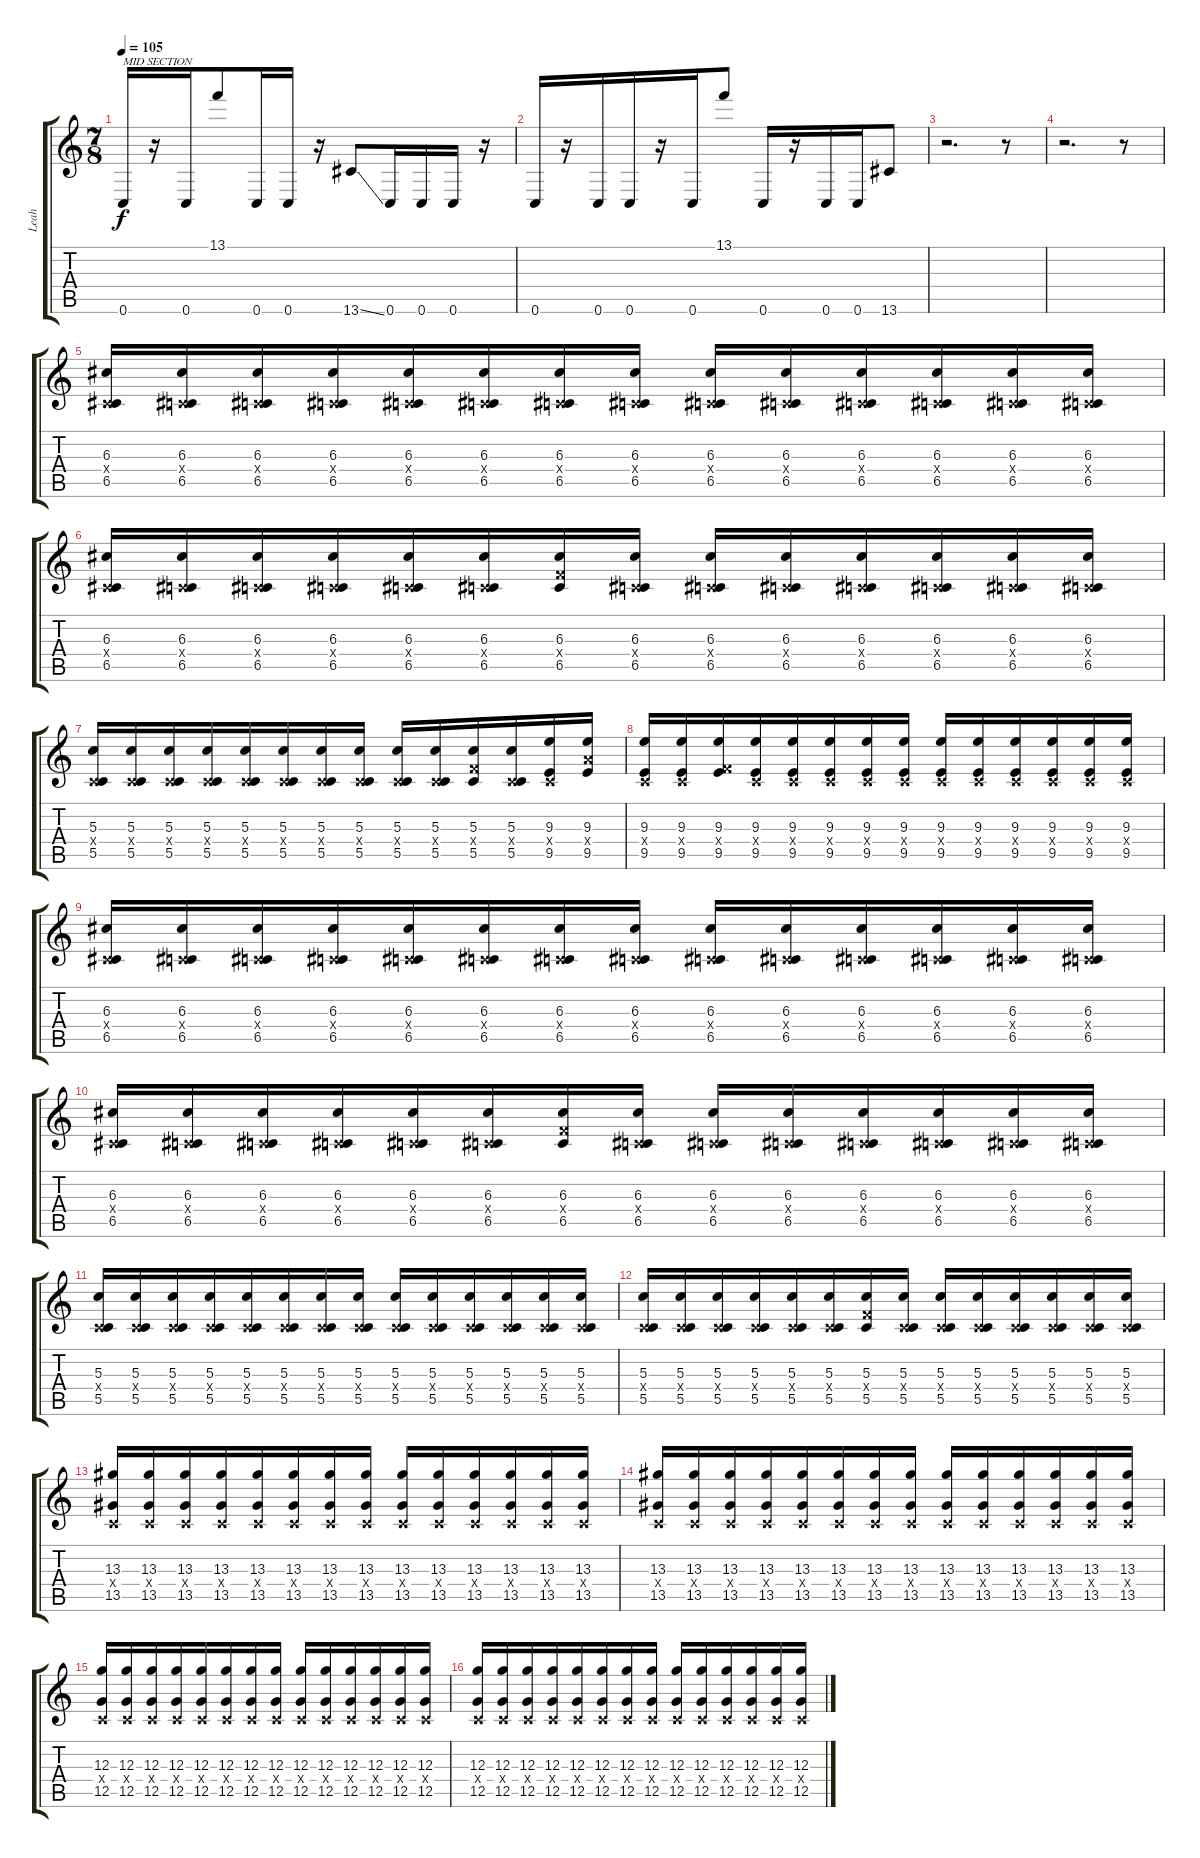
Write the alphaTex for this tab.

\track ("Leah" "Leah") {instrument acousticguitarsteel}
\staff {score tabs}
\tuning (E4 C4 G3 C3 G2 C2) {hide}
\ts (7 8)
\tempo 105
\clef g2
\ks c
0.6.16{txt "MID SECTION" dy f} r.16 0.6.16 13.1.8 0.6.16 0.6.16 r.16 13.6{ss}.8 0.6.16 0.6.16 0.6.16 r.16 |
0.6.16 r.16 0.6.16 0.6.16 r.16 0.6.16 13.1.8 0.6.16 r.16 0.6.16 0.6.16 13.6.8 |
r.2{d} r.8 |
r.2{d} r.8 |
(6.3 0.4{x} 6.5).16 (6.3 0.4{x} 6.5).16 (6.3 0.4{x} 6.5).16 (6.3 0.4{x} 6.5).16 (6.3 0.4{x} 6.5).16 (6.3 0.4{x} 6.5).16 (6.3 0.4{x} 6.5).16 (6.3 0.4{x} 6.5).16 (6.3 0.4{x} 6.5).16 (6.3 0.4{x} 6.5).16 (6.3 0.4{x} 6.5).16 (6.3 0.4{x} 6.5).16 (6.3 0.4{x} 6.5).16 (6.3 0.4{x} 6.5).16 |
(6.3 0.4{x} 6.5).16 (6.3 0.4{x} 6.5).16 (6.3 0.4{x} 6.5).16 (6.3 0.4{x} 6.5).16 (6.3 0.4{x} 6.5).16 (6.3 0.4{x} 6.5).16 (6.3 5.4{x} 6.5).16 (6.3 0.4{x} 6.5).16 (6.3 0.4{x} 6.5).16 (6.3 0.4{x} 6.5).16 (6.3 0.4{x} 6.5).16 (6.3 0.4{x} 6.5).16 (6.3 0.4{x} 6.5).16 (6.3 0.4{x} 6.5).16 |
(5.3 0.4{x} 5.5).16 (5.3 0.4{x} 5.5).16 (5.3 0.4{x} 5.5).16 (5.3 0.4{x} 5.5).16 (5.3 0.4{x} 5.5).16 (5.3 0.4{x} 5.5).16 (5.3 0.4{x} 5.5).16 (5.3 0.4{x} 5.5).16 (5.3 0.4{x} 5.5).16 (5.3 0.4{x} 5.5).16 (5.3 5.4{x} 5.5).16 (5.3 0.4{x} 5.5).16 (9.3 0.4{x} 9.5).16 (9.3 9.4{x} 9.5).16 |
(9.3 0.4{x} 9.5).16 (9.3 0.4{x} 9.5).16 (9.3 5.4{x} 9.5).16 (9.3 0.4{x} 9.5).16 (9.3 0.4{x} 9.5).16 (9.3 0.4{x} 9.5).16 (9.3 0.4{x} 9.5).16 (9.3 0.4{x} 9.5).16 (9.3 0.4{x} 9.5).16 (9.3 0.4{x} 9.5).16 (9.3 0.4{x} 9.5).16 (9.3 0.4{x} 9.5).16 (9.3 0.4{x} 9.5).16 (9.3 0.4{x} 9.5).16 |
(6.3 0.4{x} 6.5).16 (6.3 0.4{x} 6.5).16 (6.3 0.4{x} 6.5).16 (6.3 0.4{x} 6.5).16 (6.3 0.4{x} 6.5).16 (6.3 0.4{x} 6.5).16 (6.3 0.4{x} 6.5).16 (6.3 0.4{x} 6.5).16 (6.3 0.4{x} 6.5).16 (6.3 0.4{x} 6.5).16 (6.3 0.4{x} 6.5).16 (6.3 0.4{x} 6.5).16 (6.3 0.4{x} 6.5).16 (6.3 0.4{x} 6.5).16 |
(6.3 0.4{x} 6.5).16 (6.3 0.4{x} 6.5).16 (6.3 0.4{x} 6.5).16 (6.3 0.4{x} 6.5).16 (6.3 0.4{x} 6.5).16 (6.3 0.4{x} 6.5).16 (6.3 5.4{x} 6.5).16 (6.3 0.4{x} 6.5).16 (6.3 0.4{x} 6.5).16 (6.3 0.4{x} 6.5).16 (6.3 0.4{x} 6.5).16 (6.3 0.4{x} 6.5).16 (6.3 0.4{x} 6.5).16 (6.3 0.4{x} 6.5).16 |
(5.3 0.4{x} 5.5).16 (5.3 0.4{x} 5.5).16 (5.3 0.4{x} 5.5).16 (5.3 0.4{x} 5.5).16 (5.3 0.4{x} 5.5).16 (5.3 0.4{x} 5.5).16 (5.3 0.4{x} 5.5).16 (5.3 0.4{x} 5.5).16 (5.3 0.4{x} 5.5).16 (5.3 0.4{x} 5.5).16 (5.3 0.4{x} 5.5).16 (5.3 0.4{x} 5.5).16 (5.3 0.4{x} 5.5).16 (5.3 0.4{x} 5.5).16 |
(5.3 0.4{x} 5.5).16 (5.3 0.4{x} 5.5).16 (5.3 0.4{x} 5.5).16 (5.3 0.4{x} 5.5).16 (5.3 0.4{x} 5.5).16 (5.3 0.4{x} 5.5).16 (5.3 5.4{x} 5.5).16 (5.3 0.4{x} 5.5).16 (5.3 0.4{x} 5.5).16 (5.3 0.4{x} 5.5).16 (5.3 0.4{x} 5.5).16 (5.3 0.4{x} 5.5).16 (5.3 0.4{x} 5.5).16 (5.3 0.4{x} 5.5).16 |
(13.3 0.4{x} 13.5).16 (13.3 0.4{x} 13.5).16 (13.3 0.4{x} 13.5).16 (13.3 0.4{x} 13.5).16 (13.3 0.4{x} 13.5).16 (13.3 0.4{x} 13.5).16 (13.3 0.4{x} 13.5).16 (13.3 0.4{x} 13.5).16 (13.3 0.4{x} 13.5).16 (13.3 0.4{x} 13.5).16 (13.3 0.4{x} 13.5).16 (13.3 0.4{x} 13.5).16 (13.3 0.4{x} 13.5).16 (13.3 0.4{x} 13.5).16 |
(13.3 0.4{x} 13.5).16 (13.3 0.4{x} 13.5).16 (13.3 0.4{x} 13.5).16 (13.3 0.4{x} 13.5).16 (13.3 0.4{x} 13.5).16 (13.3 0.4{x} 13.5).16 (13.3 0.4{x} 13.5).16 (13.3 0.4{x} 13.5).16 (13.3 0.4{x} 13.5).16 (13.3 0.4{x} 13.5).16 (13.3 0.4{x} 13.5).16 (13.3 0.4{x} 13.5).16 (13.3 0.4{x} 13.5).16 (13.3 0.4{x} 13.5).16 |
(12.3 0.4{x} 12.5).16 (12.3 0.4{x} 12.5).16 (12.3 0.4{x} 12.5).16 (12.3 0.4{x} 12.5).16 (12.3 0.4{x} 12.5).16 (12.3 0.4{x} 12.5).16 (12.3 0.4{x} 12.5).16 (12.3 0.4{x} 12.5).16 (12.3 0.4{x} 12.5).16 (12.3 0.4{x} 12.5).16 (12.3 0.4{x} 12.5).16 (12.3 0.4{x} 12.5).16 (12.3 0.4{x} 12.5).16 (12.3 0.4{x} 12.5).16 |
(12.3 0.4{x} 12.5).16 (12.3 0.4{x} 12.5).16 (12.3 0.4{x} 12.5).16 (12.3 0.4{x} 12.5).16 (12.3 0.4{x} 12.5).16 (12.3 0.4{x} 12.5).16 (12.3 0.4{x} 12.5).16 (12.3 0.4{x} 12.5).16 (12.3 0.4{x} 12.5).16 (12.3 0.4{x} 12.5).16 (12.3 0.4{x} 12.5).16 (12.3 0.4{x} 12.5).16 (12.3 0.4{x} 12.5).16 (12.3 0.4{x} 12.5).16
